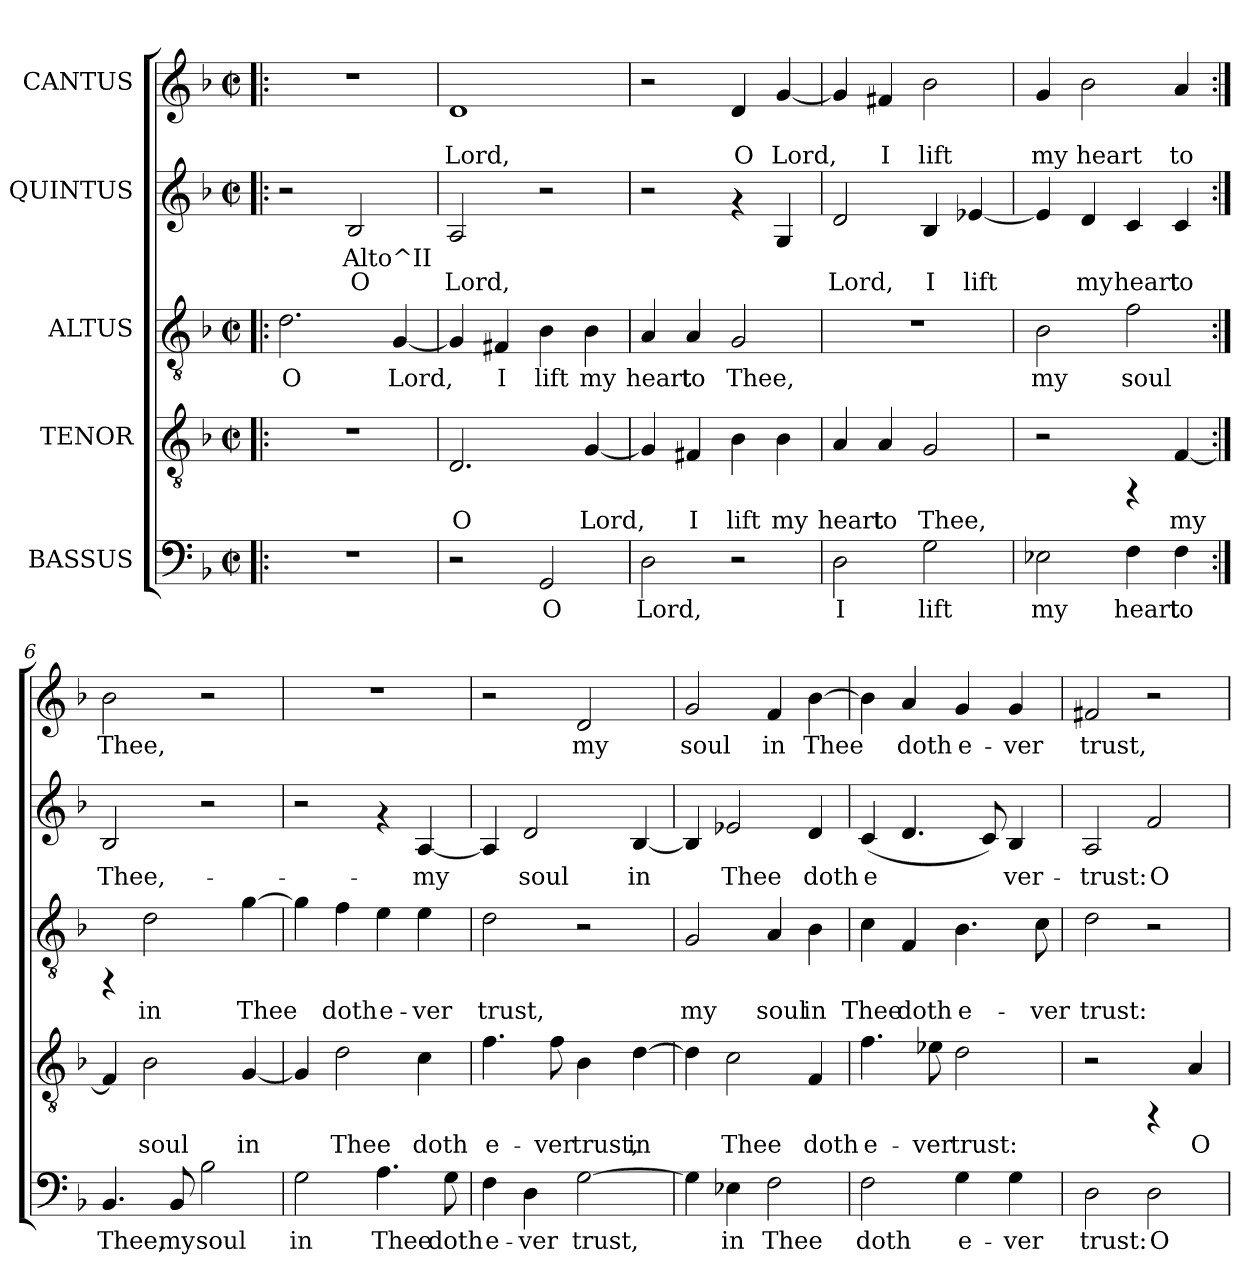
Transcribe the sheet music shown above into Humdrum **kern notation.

**kern	**text	**kern	**text	**kern	**text	**kern	**text	**text	**kern	**text	**text
*part5	*part5	*part4	*part4	*part3	*part3	*part2	*part2	*part2	*part1	*part1	*part1
*staff5	*staff5	*staff4	*staff4	*staff3	*staff3	*staff2	*staff2	*staff2	*staff1	*staff1	*staff1
*I"BASSUS	*	*I"TENOR	*	*I"ALTUS	*	*I"QUINTUS	*	*	*I"CANTUS	*	*
!!LO:PB:g=z
*stria5	*	*stria5	*	*stria5	*	*stria5	*	*	*stria5	*	*
*clefF4	*	*clefGv2	*	*clefGv2	*	*clefG2	*	*	*clefG2	*	*
*k[b-]	*	*k[b-]	*	*k[b-]	*	*k[b-]	*	*	*k[b-]	*	*
*F:	*	*F:	*	*F:	*	*F:	*	*	*F:	*	*
*M2/2	*	*M2/2	*	*M2/2	*	*M2/2	*	*	*M2/2	*	*
*met(c|)	*	*met(c|)	*	*met(c|)	*	*met(c|)	*	*	*met(c|)	*	*
=1!|:	=1!|:	=1!|:	=1!|:	=1!|:	=1!|:	=1!|:	=1!|:	=1!|:	=1!|:	=1!|:	=1!|:
!	!	!	!	!	!LO:LY:b:cj	!	!	!	!	!	!
1r	.	1r	.	2.d\	O	2r	.	.	1r	.	.
!	!	!	!	!	!	!	!LO:LY:b:rj	!LO:LY:b:rj	!	!	!
.	.	.	.	.	.	2B-/	Alto^II	O	.	.	.
!	!	!	!	!	!LO:LY:b:cj	!	!	!	!	!	!
.	.	.	.	[<4G/	Lord,	.	.	.	.	.	.
=2	=2	=2	=2	=2	=2	=2	=2	=2	=2	=2	=2
!	!	!	!LO:LY:b:cj	!	!LO:LY:b:cj	!	!LO:LY:b:rj	!LO:LY:b:rj	!	!LO:LY:b:cj	!LO:LY:b:cj
2r	.	2.D/	O	4G/]	.	2A/	.	Lord,	1d	.	Lord,
!	!	!	!	!	!LO:LY:b:cj	!	!	!	!	!	!
.	.	.	.	4F#X/	I	.	.	.	.	.	.
!	!LO:LY:b:cj	!	!	!	!LO:LY:b:cj	!	!	!	!	!	!
2GG/	O	.	.	4B-\	lift	2r	.	.	.	.	.
!	!	!	!LO:LY:b:cj	!	!LO:LY:b:cj	!	!	!	!	!	!
.	.	[<4G/	Lord,	4B-\	my	.	.	.	.	.	.
=3	=3	=3	=3	=3	=3	=3	=3	=3	=3	=3	=3
!	!LO:LY:b:cj	!	!LO:LY:b:cj	!	!LO:LY:b:cj	!	!	!	!	!	!
2D\	Lord,	4G/]	.	4A/	heart	2r	.	.	2r	.	.
!	!	!	!LO:LY:b:cj	!	!LO:LY:b:cj	!	!	!	!	!	!
.	.	4F#X/	I	4A/	to	.	.	.	.	.	.
!	!	!	!LO:LY:b:cj	!	!LO:LY:b:cj	!	!	!	!	!LO:LY:b:cj	!LO:LY:b:cj
2r	.	4B-\	lift	2G/	Thee,	4rf	.	.	4d/	.	O
!	!	!	!LO:LY:b:cj	!	!	!	!LO:LY:b:rj	!	!	!LO:LY:b:cj	!LO:LY:b:cj
.	.	4B-\	my	.	.	4G</	.	.	[<4g/	.	Lord,
=4	=4	=4	=4	=4	=4	=4	=4	=4	=4	=4	=4
!	!LO:LY:b:cj	!	!LO:LY:b:cj	!	!	!	!LO:LY:b:rj	!LO:LY:b:rj	!	!LO:LY:b:cj	!LO:LY:b:cj
2D\	I	4A/	heart	1r	.	2d/	.	Lord,	4g/]	.	.
!	!	!	!LO:LY:b:cj	!	!	!	!	!	!	!LO:LY:b:cj	!LO:LY:b:cj
.	.	4A/	to	.	.	.	.	.	4f#X/	.	I
!	!LO:LY:b:cj	!	!LO:LY:b:cj	!	!	!	!LO:LY:b:rj	!LO:LY:b:rj	!	!LO:LY:b:cj	!LO:LY:b:cj
2G\	lift	2G/	Thee,	.	.	4B-/	.	I	2b-\	.	lift
!	!	!	!	!	!	!	!LO:LY:b:rj	!LO:LY:b:rj	!	!	!
.	.	.	.	.	.	[<4e-X/	.	lift	.	.	.
=5	=5	=5	=5	=5	=5	=5	=5	=5	=5	=5	=5
!	!LO:LY:b:cj	!	!	!	!LO:LY:b:cj	!	!LO:LY:b:rj	!LO:LY:b:rj	!	!LO:LY:b:cj	!LO:LY:b:cj
2E-X\	my	2r	.	2B-\	my	4e-/]	.	.	4g/	.	my
!	!	!	!	!	!	!	!LO:LY:b:rj	!LO:LY:b:rj	!	!LO:LY:b:cj	!LO:LY:b:cj
.	.	.	.	.	.	4d/	.	my	2b-\	.	heart
!	!LO:LY:b:cj	!	!	!	!LO:LY:b:cj	!	!LO:LY:b:rj	!LO:LY:b:rj	!	!	!
4F\	heart	4rFF	.	2f\	soul	4c/	.	heart	.	.	.
!	!LO:LY:b:cj	!	!LO:LY:b:cj	!	!	!	!LO:LY:b:rj	!LO:LY:b:rj	!	!LO:LY:b:cj	!LO:LY:b:cj
4F\	to	[<4F/	my	.	.	4c/	.	to	4a/	.	to
!!LO:PB:g=z
=6:|!	=6:|!	=6:|!	=6:|!	=6:|!	=6:|!	=6:|!	=6:|!	=6:|!	=6:|!	=6:|!	=6:|!
!	!LO:LY:b:cj	!	!LO:LY:b:cj	!	!	!	!LO:LY:b:rj	!	!	!LO:LY:b:cj	!
4.BB-/	Thee,	4F/]	.	4rFF	.	2B-/	Thee,-	.	2b-\	Thee,	.
!	!	!	!LO:LY:b:cj	!	!LO:LY:b:cj	!	!	!	!	!	!
.	.	2B-\	soul	2d\	in	.	.	.	.	.	.
!	!LO:LY:b:cj	!	!	!	!	!	!	!	!	!	!
8BB-/	my	.	.	.	.	.	.	.	.	.	.
!	!LO:LY:b:cj	!	!	!	!	!	!	!	!	!	!
2B-\	soul	.	.	.	.	2r	.	.	2r	.	.
!	!	!	!LO:LY:b:cj	!	!LO:LY:b:cj	!	!	!	!	!	!
.	.	[<4G/	in	[>4g\	Thee	.	.	.	.	.	.
=7	=7	=7	=7	=7	=7	=7	=7	=7	=7	=7	=7
!	!LO:LY:b:cj	!	!LO:LY:b:cj	!	!LO:LY:b:cj	!	!	!	!	!	!
2G\	in	4G/]	.	4g\]	.	2r	.	.	1r	.	.
!	!	!	!LO:LY:b:cj	!	!LO:LY:b:cj	!	!	!	!	!	!
.	.	2d\	Thee	4f\	doth	.	.	.	.	.	.
!	!LO:LY:b:cj	!	!	!	!LO:LY:b:cj	!	!	!	!	!	!
4.A\	Thee	.	.	4e\	e-	4rf	.	.	.	.	.
!	!	!	!LO:LY:b:cj	!	!LO:LY:b:cj	!	!LO:LY:b:rj	!	!	!	!
.	.	4c\	doth	4e\	-ver	[<4A/	-my	.	.	.	.
!	!LO:LY:b:cj	!	!	!	!	!	!	!	!	!	!
8G\	doth	.	.	.	.	.	.	.	.	.	.
=8	=8	=8	=8	=8	=8	=8	=8	=8	=8	=8	=8
!	!LO:LY:b:cj	!	!LO:LY:b:cj	!	!LO:LY:b:cj	!	!LO:LY:b:rj	!	!	!	!
4F\	e-	4.f\	e-	2d\	trust,	4A/]	.	.	2r	.	.
!	!LO:LY:b:cj	!	!	!	!	!	!LO:LY:b:rj	!	!	!	!
4D\	-ver	.	.	.	.	2d/	soul	.	.	.	.
!	!	!	!LO:LY:b:cj	!	!	!	!	!	!	!	!
.	.	8f\	-ver	.	.	.	.	.	.	.	.
!	!LO:LY:b:cj	!	!LO:LY:b:cj	!	!	!	!	!	!	!LO:LY:b:cj	!
[>2G\	trust,	4B-\	trust,	2r	.	.	.	.	2d/	my	.
!	!	!	!LO:LY:b:cj	!	!	!	!LO:LY:b:rj	!	!	!	!
.	.	[>4d\	in	.	.	[<4B-/	in	.	.	.	.
=9	=9	=9	=9	=9	=9	=9	=9	=9	=9	=9	=9
!	!LO:LY:b:cj	!	!LO:LY:b:cj	!	!LO:LY:b:cj	!	!LO:LY:b:rj	!	!	!LO:LY:b:cj	!
4G\]	.	4d\]	.	2G/	my	4B-/]	.	.	2g/	soul	.
!	!LO:LY:b:cj	!	!LO:LY:b:cj	!	!	!	!LO:LY:b:rj	!	!	!	!
4E-X\	in	2c\	Thee	.	.	2e-/	Thee	.	.	.	.
!	!LO:LY:b:cj	!	!	!	!LO:LY:b:cj	!	!	!	!	!LO:LY:b:cj	!
2F\	Thee	.	.	4A/	soul	.	.	.	4f/	in	.
!	!	!	!LO:LY:b:cj	!	!LO:LY:b:cj	!	!LO:LY:b:rj	!	!	!LO:LY:b:cj	!
.	.	4F/	doth	4B-\	in	4d/	doth	.	[>4b-\	Thee	.
=10	=10	=10	=10	=10	=10	=10	=10	=10	=10	=10	=10
!	!LO:LY:b:cj	!	!LO:LY:b:cj	!	!LO:LY:b:cj	!	!LO:LY:b:rj	!	!	!LO:LY:b:cj	!
2F\	doth	4.f\	e-	4c\	Thee	(<4c/	e-	.	4b-\]	.	.
!	!	!	!	!	!LO:LY:b:cj	!	!LO:LY:b:rj	!	!	!LO:LY:b:cj	!
.	.	.	.	4F/	doth	4.d/	--	.	4a/	doth	.
!	!	!	!LO:LY:b:cj	!	!	!	!	!	!	!	!
.	.	8e-X\	-ver	.	.	.	.	.	.	.	.
!	!LO:LY:b:cj	!	!LO:LY:b:cj	!	!LO:LY:b:cj	!	!	!	!	!LO:LY:b:cj	!
4G\	e-	2d\	trust:	4.B-\	e-	.	.	.	4g/	e-	.
!	!	!	!	!	!	!	!LO:LY:b:rj	!	!	!	!
.	.	.	.	.	.	8c/)	--	.	.	.	.
!	!LO:LY:b:cj	!	!	!	!	!	!LO:LY:b:rj	!	!	!LO:LY:b:cj	!
4G\	-ver	.	.	.	.	4B-/	-ver-	.	4g/	-ver	.
!	!	!	!	!	!LO:LY:b:cj	!	!	!	!	!	!
.	.	.	.	8c\	-ver	.	.	.	.	.	.
=11	=11	=11	=11	=11	=11	=11	=11	=11	=11	=11	=11
!	!LO:LY:b:cj	!	!	!	!LO:LY:b:cj	!	!LO:LY:b:rj	!	!	!LO:LY:b:cj	!
2D\	trust:	2r	.	2d\	trust:	2A/	-trust:	.	2f#X/	trust,	.
!	!LO:LY:b:cj	!	!	!	!	!	!LO:LY:b:rj	!	!	!	!
2D\	O	4rFF	.	2r	.	2f/	O	.	2r	.	.
!	!	!	!LO:LY:b:cj	!	!	!	!	!	!	!	!
.	.	4A/	O	.	.	.	.	.	.	.	.
=	=	=	=	=	=	=	=	=	=	=	=
*-	*-	*-	*-	*-	*-	*-	*-	*-	*-	*-	*-
